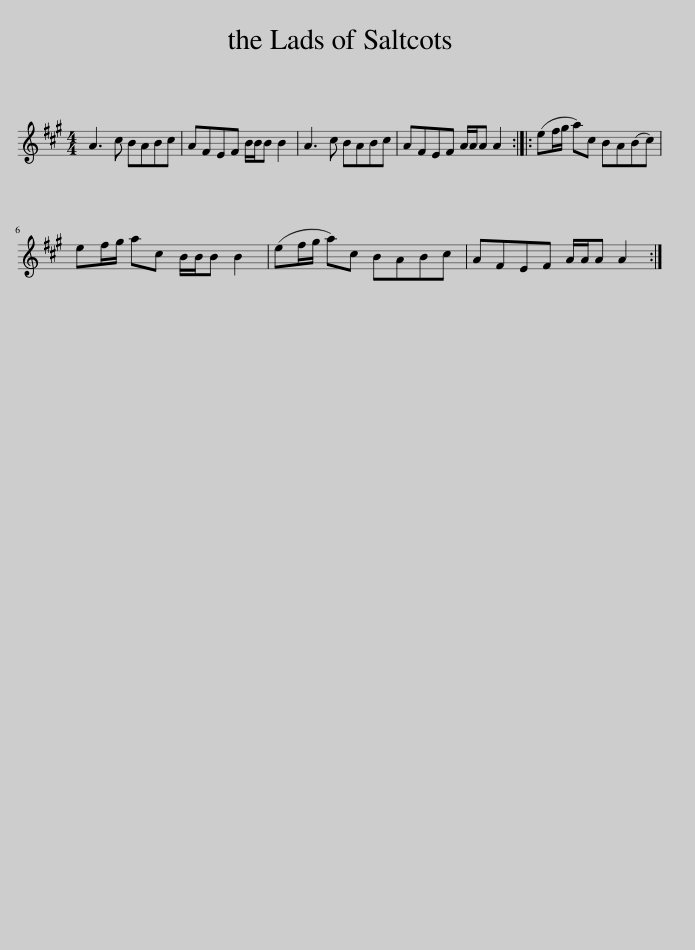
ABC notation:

X:1
L:1/8
M:4/4
I:linebreak $
K:A
V:1 treble
V:1
 A3 c BABc | AFEF B/B/B B2 | A3 c BABc | AFEF A/A/A A2 :: (ef/g/ a)c BA(Bc) |$ %5
 ef/g/ ac B/B/B B2 | (ef/g/ a)c BABc | AFEF A/A/A A2 :| %8
